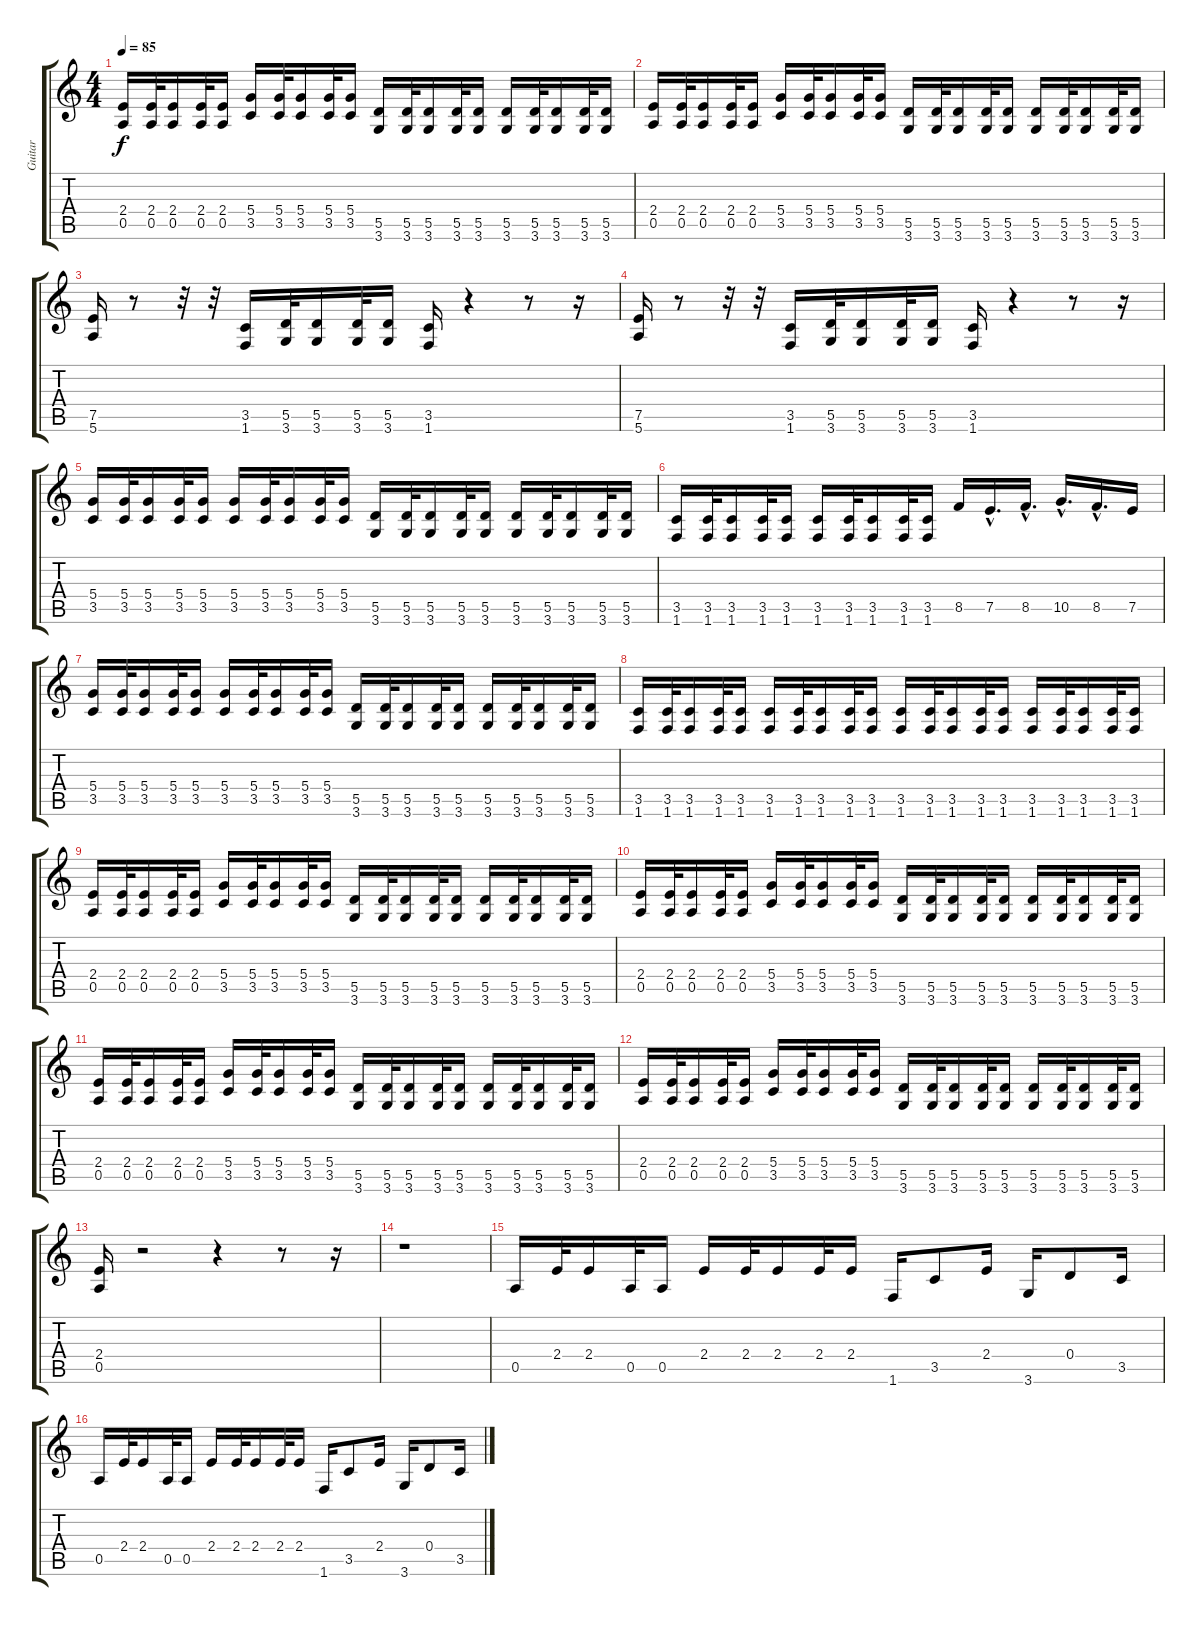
\track ("Guitar" "Guitar") {instrument distortionguitar}
\staff {score tabs}
\tuning (E4 B3 G3 D3 A2 E2) {hide}
\ts (4 4)
\tempo 85
\clef g2
\ks c
(2.4 0.5).16{dy f} (2.4 0.5).32 (2.4 0.5).16 (2.4 0.5).32 (2.4 0.5).16 (5.4 3.5).16 (5.4 3.5).32 (5.4 3.5).16 (5.4 3.5).32 (5.4 3.5).16 (5.5 3.6).16 (5.5 3.6).32 (5.5 3.6).16 (5.5 3.6).32 (5.5 3.6).16 (5.5 3.6).16 (5.5 3.6).32 (5.5 3.6).16 (5.5 3.6).32 (5.5 3.6).16 |
(2.4 0.5).16 (2.4 0.5).32 (2.4 0.5).16 (2.4 0.5).32 (2.4 0.5).16 (5.4 3.5).16 (5.4 3.5).32 (5.4 3.5).16 (5.4 3.5).32 (5.4 3.5).16 (5.5 3.6).16 (5.5 3.6).32 (5.5 3.6).16 (5.5 3.6).32 (5.5 3.6).16 (5.5 3.6).16 (5.5 3.6).32 (5.5 3.6).16 (5.5 3.6).32 (5.5 3.6).16 |
(7.5 5.6).16 r.8 r.32 r.32 (3.5 1.6).16 (5.5 3.6).32 (5.5 3.6).16 (5.5 3.6).32 (5.5 3.6).16 (3.5 1.6).16 r.4 r.8 r.16 |
(7.5 5.6).16 r.8 r.32 r.32 (3.5 1.6).16 (5.5 3.6).32 (5.5 3.6).16 (5.5 3.6).32 (5.5 3.6).16 (3.5 1.6).16 r.4 r.8 r.16 |
(5.4 3.5).16 (5.4 3.5).32 (5.4 3.5).16 (5.4 3.5).32 (5.4 3.5).16 (5.4 3.5).16 (5.4 3.5).32 (5.4 3.5).16 (5.4 3.5).32 (5.4 3.5).16 (5.5 3.6).16 (5.5 3.6).32 (5.5 3.6).16 (5.5 3.6).32 (5.5 3.6).16 (5.5 3.6).16 (5.5 3.6).32 (5.5 3.6).16 (5.5 3.6).32 (5.5 3.6).16 |
(3.5 1.6).16 (3.5 1.6).32 (3.5 1.6).16 (3.5 1.6).32 (3.5 1.6).16 (3.5 1.6).16 (3.5 1.6).32 (3.5 1.6).16 (3.5 1.6).32 (3.5 1.6).16 8.5.16 7.5{hac}.16{d} 8.5{hac}.16{d} 10.5{hac}.16{d} 8.5{hac}.16{d} 7.5.16 |
(5.4 3.5).16 (5.4 3.5).32 (5.4 3.5).16 (5.4 3.5).32 (5.4 3.5).16 (5.4 3.5).16 (5.4 3.5).32 (5.4 3.5).16 (5.4 3.5).32 (5.4 3.5).16 (5.5 3.6).16 (5.5 3.6).32 (5.5 3.6).16 (5.5 3.6).32 (5.5 3.6).16 (5.5 3.6).16 (5.5 3.6).32 (5.5 3.6).16 (5.5 3.6).32 (5.5 3.6).16 |
(3.5 1.6).16 (3.5 1.6).32 (3.5 1.6).16 (3.5 1.6).32 (3.5 1.6).16 (3.5 1.6).16 (3.5 1.6).32 (3.5 1.6).16 (3.5 1.6).32 (3.5 1.6).16 (3.5 1.6).16 (3.5 1.6).32 (3.5 1.6).16 (3.5 1.6).32 (3.5 1.6).16 (3.5 1.6).16 (3.5 1.6).32 (3.5 1.6).16 (3.5 1.6).32 (3.5 1.6).16 |
(2.4 0.5).16 (2.4 0.5).32 (2.4 0.5).16 (2.4 0.5).32 (2.4 0.5).16 (5.4 3.5).16 (5.4 3.5).32 (5.4 3.5).16 (5.4 3.5).32 (5.4 3.5).16 (5.5 3.6).16 (5.5 3.6).32 (5.5 3.6).16 (5.5 3.6).32 (5.5 3.6).16 (5.5 3.6).16 (5.5 3.6).32 (5.5 3.6).16 (5.5 3.6).32 (5.5 3.6).16 |
(2.4 0.5).16 (2.4 0.5).32 (2.4 0.5).16 (2.4 0.5).32 (2.4 0.5).16 (5.4 3.5).16 (5.4 3.5).32 (5.4 3.5).16 (5.4 3.5).32 (5.4 3.5).16 (5.5 3.6).16 (5.5 3.6).32 (5.5 3.6).16 (5.5 3.6).32 (5.5 3.6).16 (5.5 3.6).16 (5.5 3.6).32 (5.5 3.6).16 (5.5 3.6).32 (5.5 3.6).16 |
(2.4 0.5).16 (2.4 0.5).32 (2.4 0.5).16 (2.4 0.5).32 (2.4 0.5).16 (5.4 3.5).16 (5.4 3.5).32 (5.4 3.5).16 (5.4 3.5).32 (5.4 3.5).16 (5.5 3.6).16 (5.5 3.6).32 (5.5 3.6).16 (5.5 3.6).32 (5.5 3.6).16 (5.5 3.6).16 (5.5 3.6).32 (5.5 3.6).16 (5.5 3.6).32 (5.5 3.6).16 |
(2.4 0.5).16 (2.4 0.5).32 (2.4 0.5).16 (2.4 0.5).32 (2.4 0.5).16 (5.4 3.5).16 (5.4 3.5).32 (5.4 3.5).16 (5.4 3.5).32 (5.4 3.5).16 (5.5 3.6).16 (5.5 3.6).32 (5.5 3.6).16 (5.5 3.6).32 (5.5 3.6).16 (5.5 3.6).16 (5.5 3.6).32 (5.5 3.6).16 (5.5 3.6).32 (5.5 3.6).16 |
(2.4 0.5).16 r.2 r.4 r.8 r.16 |
r.1 |
0.5.16 2.4.32 2.4.16 0.5.32 0.5.16 2.4.16 2.4.32 2.4.16 2.4.32 2.4.16 1.6.16 3.5.8 2.4.16 3.6.16 0.4.8 3.5.16 |
0.5.16 2.4.32 2.4.16 0.5.32 0.5.16 2.4.16 2.4.32 2.4.16 2.4.32 2.4.16 1.6.16 3.5.8 2.4.16 3.6.16 0.4.8 3.5.16
